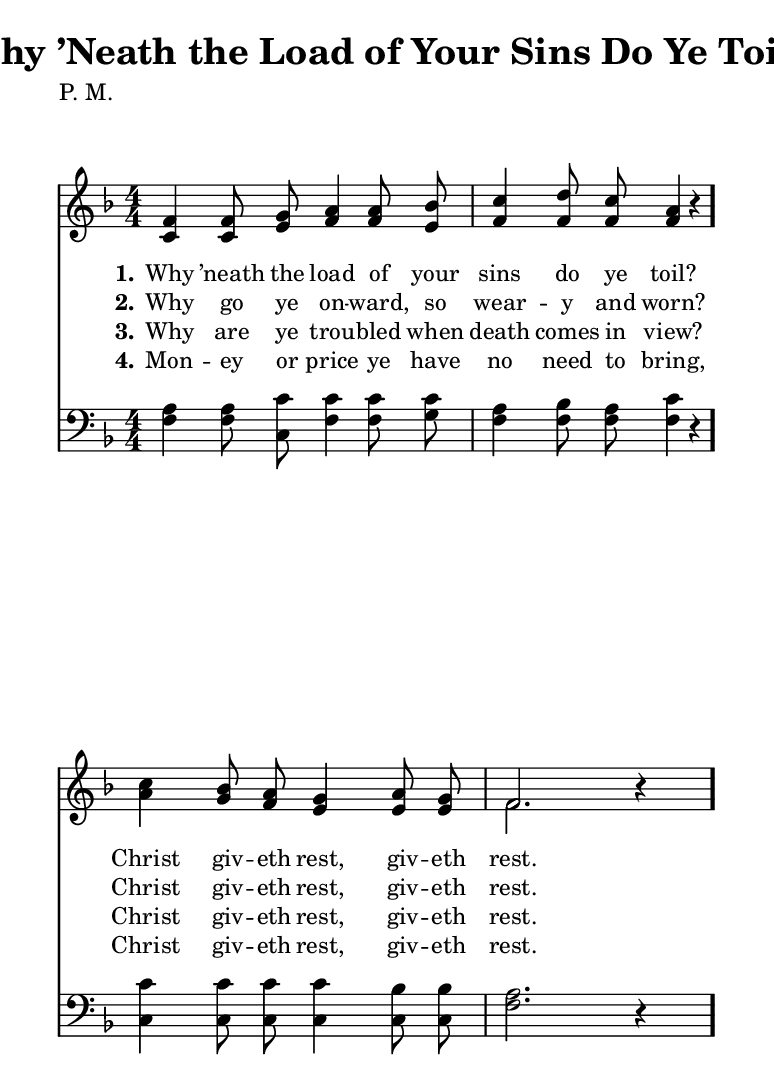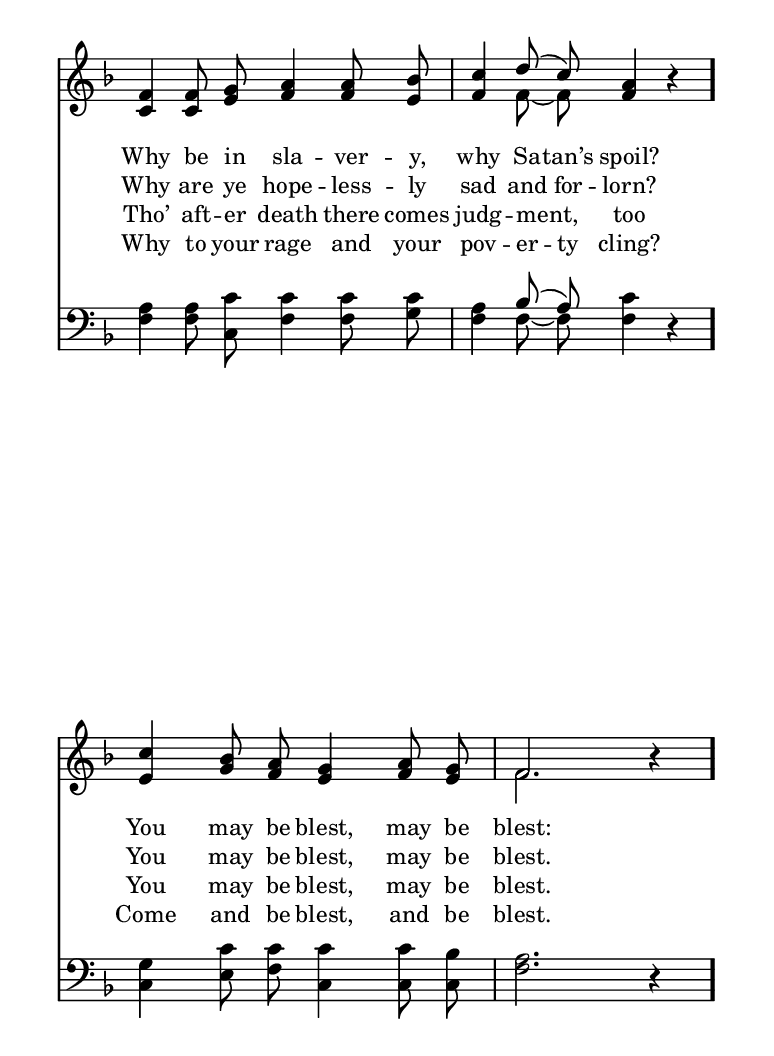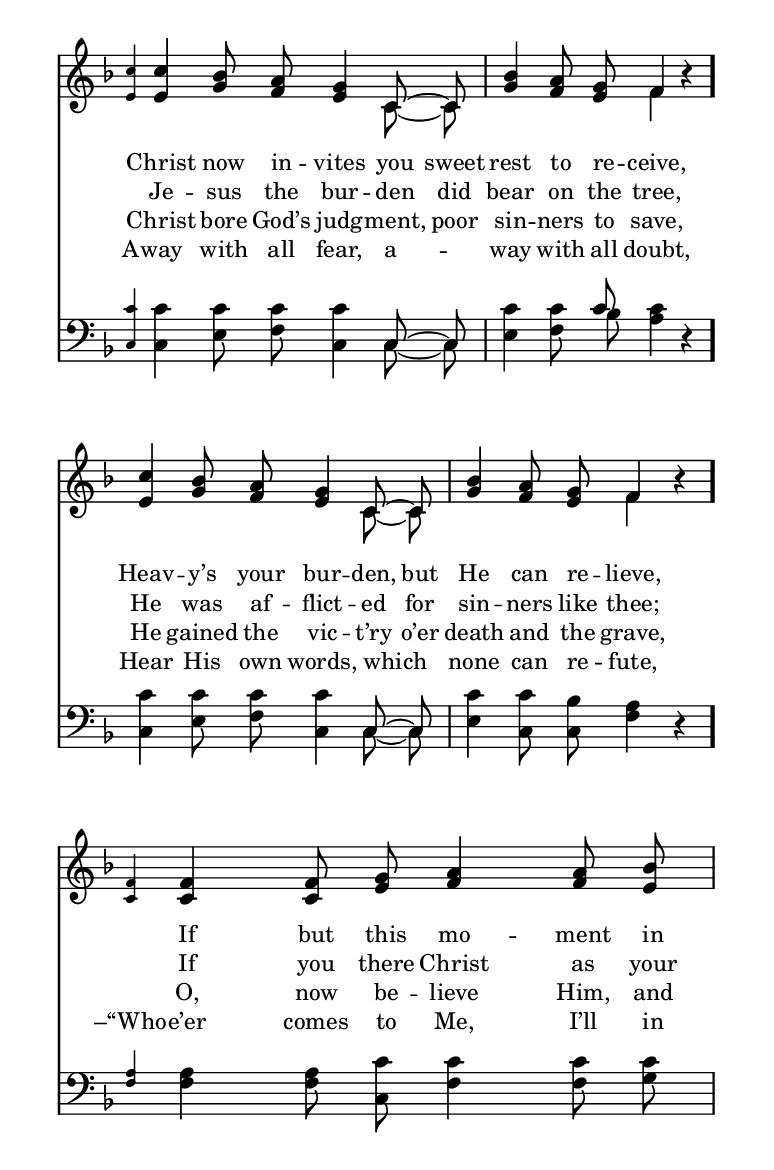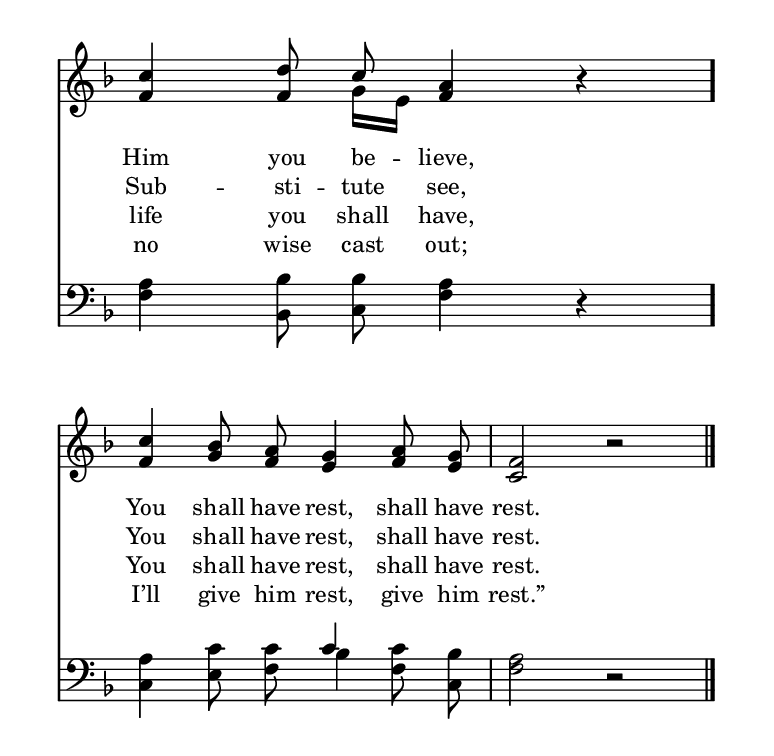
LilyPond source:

\include "common/global.ily"
\paper {
  \include "common/paper.ily"
  ragged-last-bottom = ##t
  systems-per-page = ##f
  page-count = #(cond (is-eogsized 2) (#t #f))
}

\header{
  hymnnumber = "55"
  title = "Why ’Neath the Load of Your Sins Do Ye Toil?"
  tunename = ""
  meter = "P. M."
  poet = ""
  composer = ""
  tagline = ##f
}

% for fermata in MIDI
ta = { \tempo 4=80 }
tb = { \tempo 4=40 }

patternAA = { c4 c8 c8 c4 c8 c8 | c4 c8 c8 c4 c4 }
patternAB = { c4 c8 c8 c4 c8 c8 | c4 c8 c16[ c16] c4 c4 }

patternBA = { c4 c8 c8 c4 c8 c8 | c2. c4 }
patternBB = { c4 c8 c8 c4 c8 c8 | c2  c2 }

global = {
  \include "common/overrides.ily"
  \override Staff.TimeSignature.style = #'numbered
  \time 4/4
  \override Score.MetronomeMark.transparent = ##t % hide all fermata changes too
  \ta
  \key f \major
  \autoBeamOff
}

notesSoprano = {
\global
\relative c' {

  \changePitch \patternAA { f f g a a bes | c d c a r }
  \changePitch \patternBA { c bes a g a g | f r }
  \changePitch \patternAA { f f g a a bes | c d( c) a r }
  \changePitch \patternBA { c bes a g a g | f r }

  \grace c'4 \changePitch \patternAA { c bes a g c, ~ c | bes' a g f r }
  \changePitch \patternAA { c' bes a g c, ~ c | bes' a g f r }
  \grace f4 \changePitch \patternAA { f f g a a bes | c d c a r }
  \changePitch \patternBB { c bes a g a g | f r }

  \bar "|."

}
}

notesAlto = {
\global
\relative e' {

  \changePitch \patternAA { c c e f f e | f f f f r }
  \changePitch \patternBA { a g f e e e | f r }
  \changePitch \patternAA { c c e f f e | f f ~ f f r }
  \changePitch \patternBA { e g f e f e | f r }

  \grace e \changePitch \patternAA { e g f e c ~ c | g' f e f r }
  \changePitch \patternAA { e g f e c ~ c | g' f e f r }
  \grace c \changePitch \patternAB { c c e f f e | f f g e f r }
  \changePitch \patternBB { f g f e f e | c r }

}
}

notesTenor = {
\global
\relative a {

  \changePitch \patternAA { a a c c c c | a bes a c r }
  \changePitch \patternBA { c c c c bes bes | a r }
  \changePitch \patternAA { a a c c c c | a bes( a) c r }
  \changePitch \patternBA { g c c c c bes | a r }

  \grace c \changePitch \patternAA { c c c c c, ~ c | c' c c c r }
  \changePitch \patternAA { c c c c c, ~ c | c' c bes a r }
  \grace a \changePitch \patternAA { a a c c c c | a bes bes a r }
  \changePitch \patternBB { a c c c c bes | a r }

}
}

notesBass = {
\global
\relative f {

  \changePitch \patternAA { f f c f f g | f f f f r }
  \changePitch \patternBA { c c c c c c | f r }
  \changePitch \patternAA { f f c f f g | f f ~ f f r }
  \changePitch \patternBA { c e f c c c | f r }

  \grace c \changePitch \patternAA { c e f c c ~ c | e f bes a r }
  \changePitch \patternAA { c, e f c c ~ c | e c c f r }
  \grace f \changePitch \patternAA { f f c f f g | f bes, c f r }
  \changePitch \patternBB { c e f bes f c | f r }

}
}

wordsA = \lyricmode {
\set stanza = "1."

Why ’neath the load of your sins do ye toil? \bar "."
Christ giv -- eth rest, giv -- eth rest. \bar "."
Why be in sla -- ver -- y, why { \mon } Sa -- tan’s { \moff } spoil? \bar "."
You may be blest, may be blest:
Christ now in -- vites { \mon } you sweet { \moff } rest to re -- ceive, \bar "."
Heav -- y’s your bur -- { \mon } den, but { \moff } He can re -- lieve,
If but this mo -- ment in { \pageBreak } Him you be -- lieve, \bar "."
You shall have rest, shall have rest. \bar "."

}

wordsB = \lyricmode {
\set stanza = "2."

Why go ye on -- ward, so wear -- y and worn?
Christ giv -- eth rest, giv -- eth rest.
Why are ye hope -- less -- ly sad { \mon } and for -- { \moff } lorn?
You may be blest, may be blest.
Je -- sus the bur -- { \mon } den did { \moff } bear on the tree,
He was af -- flict -- { \mon } ed for { \moff } sin -- ners like thee;
If you there Christ as your Sub -- sti -- tute see,
You shall have rest, shall have rest.

}

wordsC = \lyricmode {
\set stanza = "3."

Why are ye trou -- bled when death comes in view?
Christ giv -- eth rest, giv -- eth rest.
Tho’ aft -- er death there comes judg -- ment, too
You may be blest, may be blest.
Christ bore God’s judg -- { \mon } ment, poor sin -- ners to save,
He gained the vic -- t’ry o’er death and the grave,
O, now be -- lieve Him, and life you shall have,
You shall have rest, shall have rest.

}

wordsD = \lyricmode {
\set stanza = "4."

Mon -- ey or price ye have no need to bring,
Christ giv -- eth rest, giv -- eth rest.
Why to your rage and your { \mon } pov -- er -- ty { \moff } cling?
Come and be blest, and be %{HIDE>%} \set includeGraceNotes = ##t %{<HIDE%} blest. \bar "."
A -- way with all fear, a -- way with all doubt,
Hear His own words, which none can re -- fute, \bar "."
–“Who -- e’er comes to Me, I’ll in no wise cast out;
I’ll give him rest, give him rest.” %{HIDE>%} \set includeGraceNotes = ##f %{<HIDE%}

}

\score {
  \context ChoirStaff <<
    \context Staff = upper <<
      \set Staff.autoBeaming = ##f
      \set ChoirStaff.systemStartDelimiter = #'SystemStartBar
      \set ChoirStaff.printPartCombineTexts = ##f
      \partcombine #'(2 . 9) \notesSoprano \notesAlto
      \context NullVoice = sopranos { \voiceOne << \notesSoprano >> }
      \context NullVoice = altos { \voiceTwo << \notesAlto >> }
      \context Lyrics = one   \lyricsto sopranos \wordsA
      \context Lyrics = two   \lyricsto sopranos \wordsB
      \context Lyrics = three \lyricsto sopranos \wordsC
      \context Lyrics = four  \lyricsto sopranos \wordsD
    >>
    \context Staff = men <<
      \set Staff.autoBeaming = ##f
      \clef bass
      \set ChoirStaff.printPartCombineTexts = ##f
      \partcombine #'(2 . 9) \notesTenor \notesBass
      \context NullVoice = tenors { \voiceOne << \notesTenor >> }
      \context NullVoice = basses { \voiceTwo << \notesBass >> }
    >>
  >>
  \layout {
    \include "common/layout.ily"
  }
  \midi{
    \include "common/midi.ily"
  }
}

\version "2.19.49"  % necessary for upgrading to future LilyPond versions.

% vi:set et ts=2 sw=2 ai nocindent syntax=lilypond:
